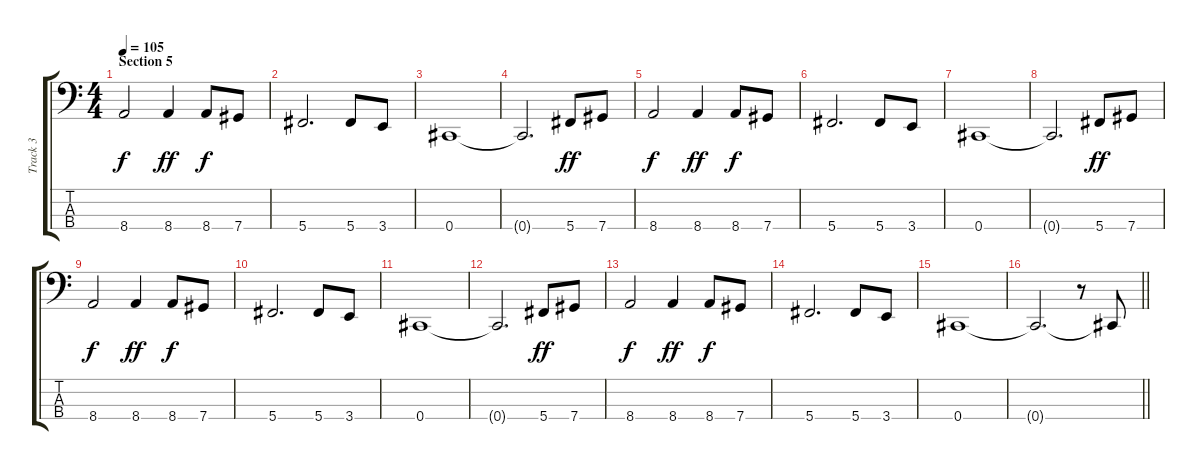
\track ("Track 3" "Track 3") {instrument electricbasspick}
\staff {score tabs}
\tuning (Gb2 Db2 Ab1 Db1) {hide}
\ts (4 4)
\section ("" "Section 5")
\tempo 105
\clef f4
\ks c
8.4.2{dy f} 8.4.4{dy ff} 8.4.8{dy f} 7.4.8 |
5.4.2{d} 5.4.8 3.4.8 |
0.4.1 |
0.4{t}.2{d} 5.4.8{dy ff} 7.4.8 |
8.4.2{dy f} 8.4.4{dy ff} 8.4.8{dy f} 7.4.8 |
5.4.2{d} 5.4.8 3.4.8 |
0.4.1 |
0.4{t}.2{d} 5.4.8{dy ff} 7.4.8 |
8.4.2{dy f} 8.4.4{dy ff} 8.4.8{dy f} 7.4.8 |
5.4.2{d} 5.4.8 3.4.8 |
0.4.1 |
0.4{t}.2{d} 5.4.8{dy ff} 7.4.8 |
8.4.2{dy f} 8.4.4{dy ff} 8.4.8{dy f} 7.4.8 |
5.4.2{d} 5.4.8 3.4.8 |
0.4.1 |
\barLineRight lightlight
0.4{t}.2{d} r.8 0.4{t}.8
